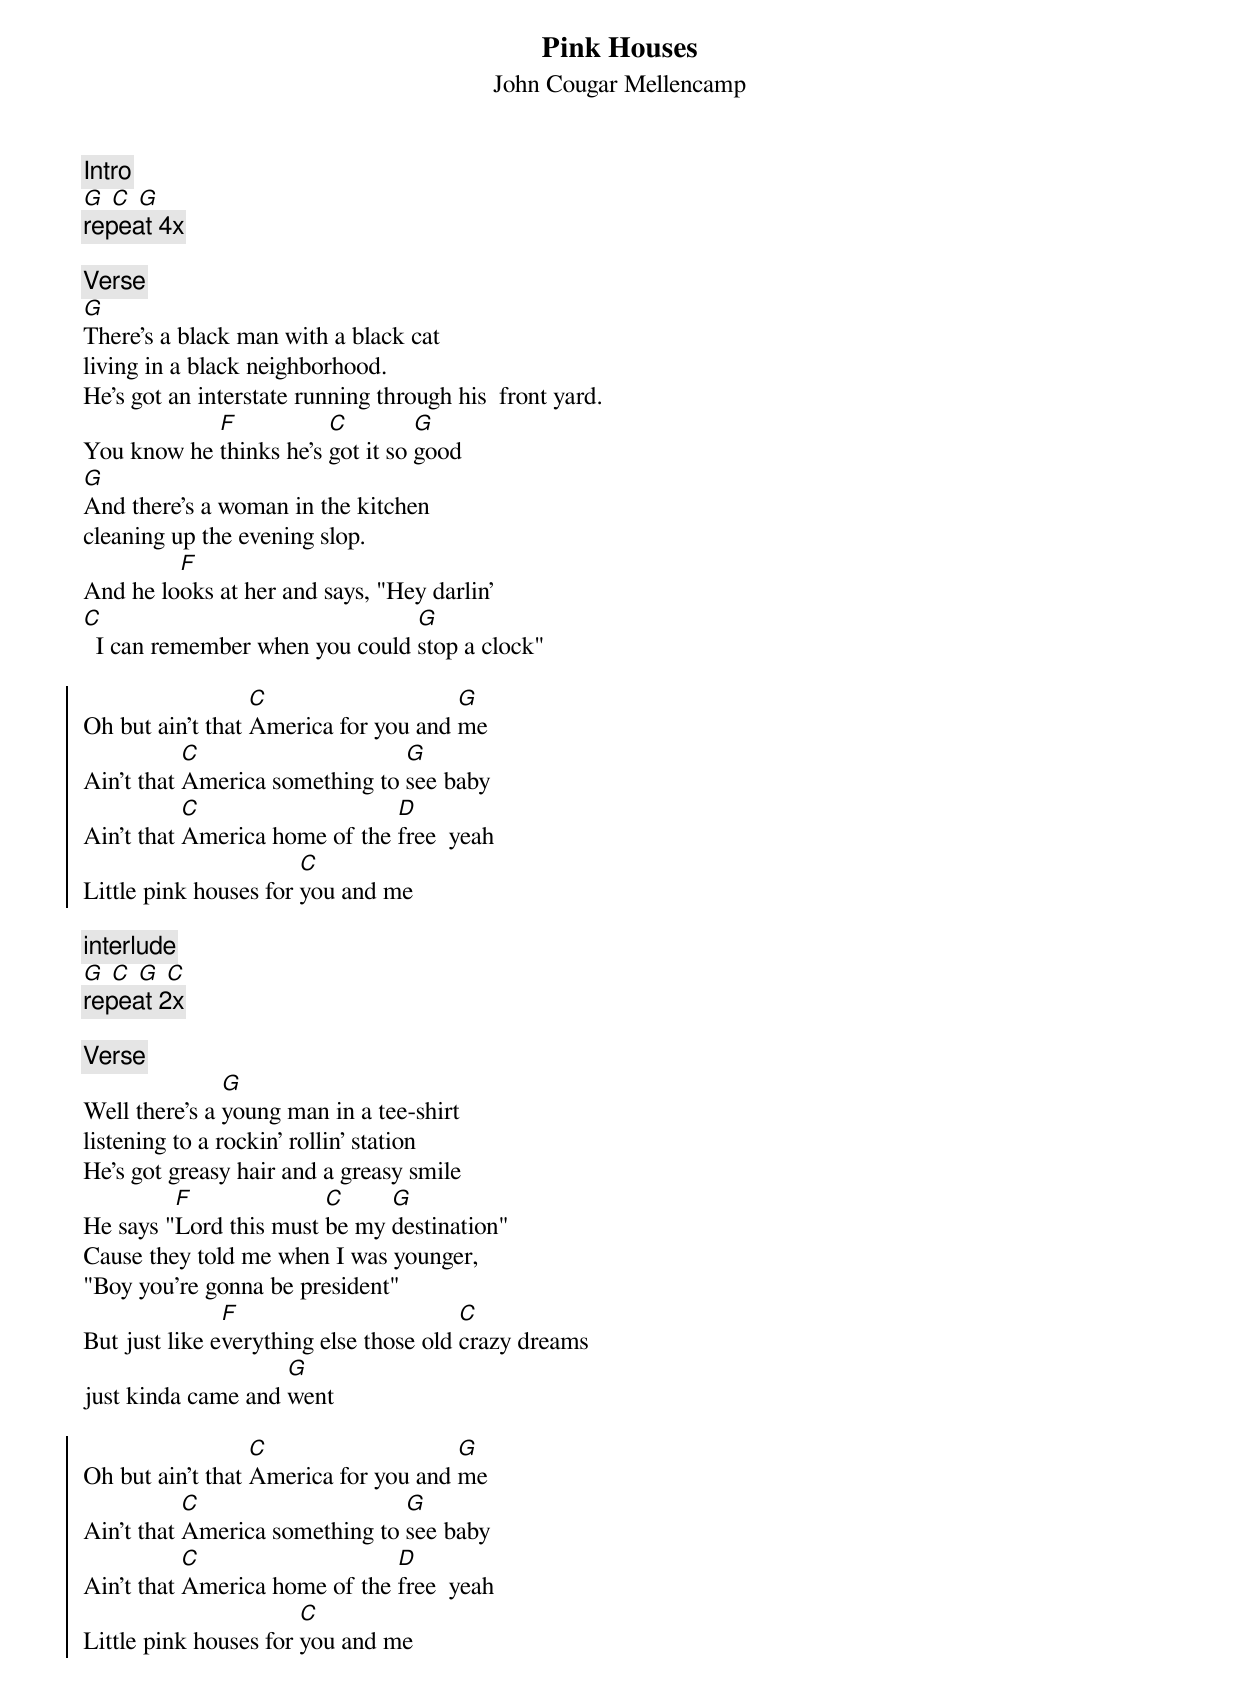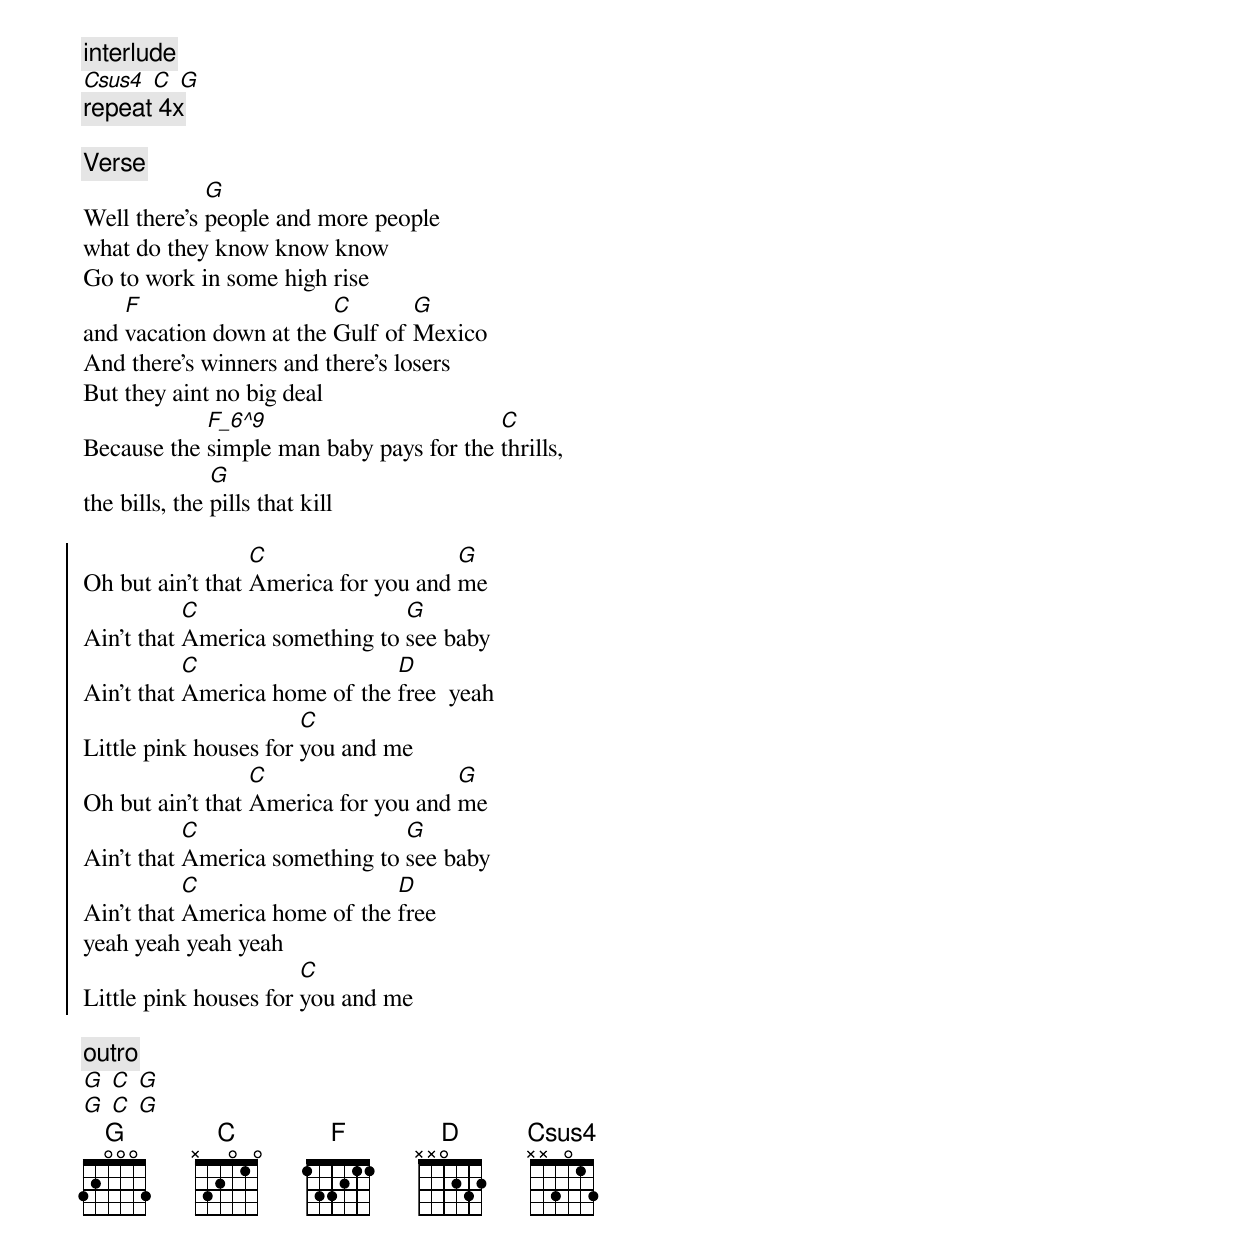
{title: Pink Houses}
{subtitle: John Cougar Mellencamp}

{c:Intro}
[G] [C] [G]
{c:repeat 4x}

{c:Verse}
[G]There's a black man with a black cat
living in a black neighborhood.
He's got an interstate running through his  front yard.
You know he [F]thinks he's [C]got it so [G]good
[G]And there's a woman in the kitchen
cleaning up the evening slop.
And he lo[F]oks at her and says, "Hey darlin'
[C]  I can remember when you could [G]stop a clock"

{soc}
Oh but ain't that [C]America for you and [G]me
Ain't that [C]America something to [G]see baby
Ain't that [C]America home of the [D]free  yeah
Little pink houses for [C]you and me
{eoc}

{c:interlude}
[G] [C] [G] [C]
{c:repeat 2x}

{c:Verse}
Well there's a [G]young man in a tee-shirt
listening to a rockin' rollin' station
He's got greasy hair and a greasy smile
He says "[F]Lord this must [C]be my [G]destination"
Cause they told me when I was younger,
"Boy you're gonna be president"
But just like e[F]verything else those old [C]crazy dreams
just kinda came and [G]went

{soc}
Oh but ain't that [C]America for you and [G]me
Ain't that [C]America something to [G]see baby
Ain't that [C]America home of the [D]free  yeah
Little pink houses for [C]you and me
{eoc}

{c:interlude}
[Csus4] [C] [G]
{c:repeat 4x}

{c:Verse}
Well there's [G]people and more people
what do they know know know
Go to work in some high rise
and [F]vacation down at the [C]Gulf of [G]Mexico
And there's winners and there's losers
But they aint no big deal
Because the [F_6^9]simple man baby pays for the [C]thrills,
the bills, the [G]pills that kill

{soc}
Oh but ain't that [C]America for you and [G]me
Ain't that [C]America something to [G]see baby
Ain't that [C]America home of the [D]free  yeah
Little pink houses for [C]you and me
{eoc}
{soc}
Oh but ain't that [C]America for you and [G]me
Ain't that [C]America something to [G]see baby
Ain't that [C]America home of the [D]free
yeah yeah yeah yeah
Little pink houses for [C]you and me
{eoc}

{c:outro}
[G] [C] [G]
[G] [C] [G]
{define: Csus4 2 x 1 1 3 4 0}
{define: F_6^9 0 x x 3 0 3 3}
